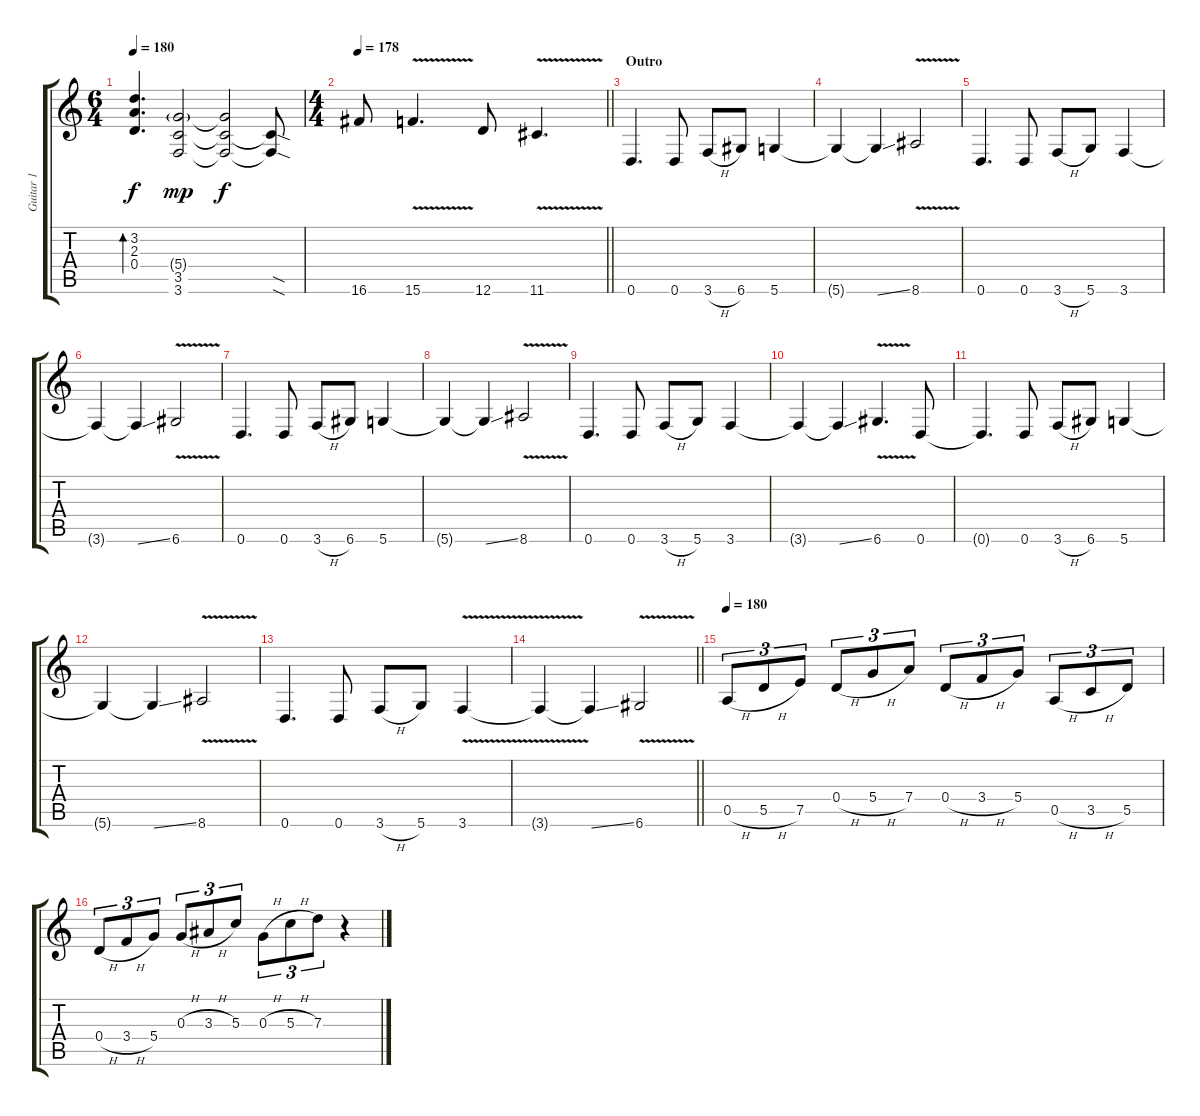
\track ("Guitar 1" "Guitar 1") {instrument overdrivenguitar}
\staff {score tabs}
\tuning (E4 B3 G3 D3 A2 D2) {hide}
\ts (6 4)
\tempo 180
\clef g2
\ks c
(3.2 2.3 0.4).4{d bd 240 dy f} (5.4{g} 3.5 3.6).2{dy mp} (5.4{t} 3.5{t} 3.6{t}).2{dy f} (3.5{sod t} 3.6{sod t}).8 |
\ts (4 4)
\tempo 178
\barLineRight lightlight
16.6.8 15.6{v}.4{d} 12.6.8 11.6{v}.4{d} |
\section ("" "Outro")
0.6.4{d} 0.6.8 3.6{h}.8 6.6.8 5.6.4 |
5.6{t}.4 5.6{ss t}.4 8.6{v}.2 |
0.6.4{d} 0.6.8 3.6{h}.8 5.6.8 3.6.4 |
3.6{t}.4 3.6{ss t}.4 6.6{v}.2 |
0.6.4{d} 0.6.8 3.6{h}.8 6.6.8 5.6.4 |
5.6{t}.4 5.6{ss t}.4 8.6{v}.2 |
0.6.4{d} 0.6.8 3.6{h}.8 5.6.8 3.6.4 |
3.6{t}.4 3.6{ss t}.4 6.6{v}.4{d} 0.6.8 |
0.6{t}.4{d} 0.6.8 3.6{h}.8 6.6.8 5.6.4 |
5.6{t}.4 5.6{ss t}.4 8.6{v}.2 |
0.6.4{d} 0.6.8 3.6{h}.8 5.6.8 3.6{v}.4 |
\barLineRight lightlight
3.6{t}.4 3.6{ss t}.4 6.6{v}.2 |
\tempo 180
0.5{h}.8{tu (3 2)} 5.5{h}.8{tu (3 2)} 7.5.8{tu (3 2)} 0.4{h}.8{tu (3 2)} 5.4{h}.8{tu (3 2)} 7.4.8{tu (3 2)} 0.4{h}.8{tu (3 2)} 3.4{h}.8{tu (3 2)} 5.4.8{tu (3 2)} 0.5{h}.8{tu (3 2)} 3.5{h}.8{tu (3 2)} 5.5.8{tu (3 2)} |
0.4{h}.8{tu (3 2)} 3.4{h}.8{tu (3 2)} 5.4.8{tu (3 2)} 0.3{h}.8{tu (3 2)} 3.3{h}.8{tu (3 2)} 5.3.8{tu (3 2)} 0.3{h}.8{tu (3 2)} 5.3{h}.8{tu (3 2)} 7.3.8{tu (3 2)} r.4
